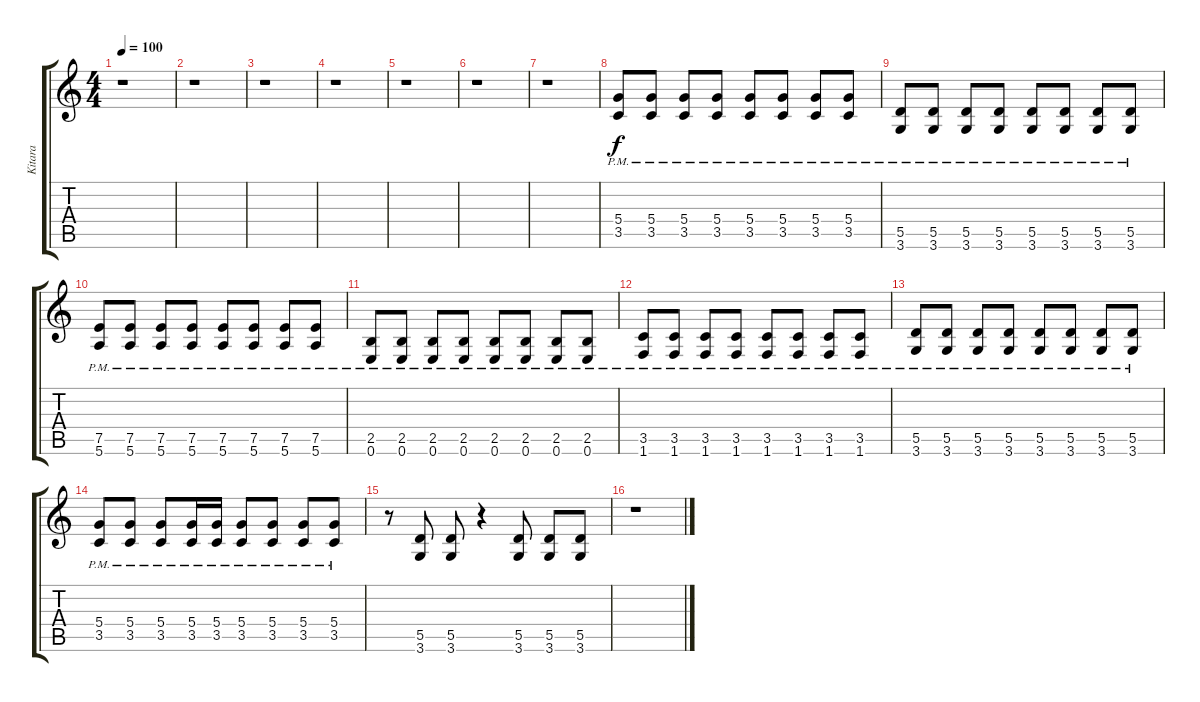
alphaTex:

\track ("Kitara" "Kitara") {instrument overdrivenguitar}
\staff {score tabs}
\tuning (E4 B3 G3 D3 A2 E2) {hide}
\ts (4 4)
\tempo 100
\clef g2
\ks c
r.1{dy f} |
r.1 |
r.1 |
r.1 |
r.1 |
r.1 |
r.1 |
(5.4{pm} 3.5{pm}).8 (5.4{pm} 3.5{pm}).8 (5.4{pm} 3.5{pm}).8 (5.4{pm} 3.5{pm}).8 (5.4{pm} 3.5{pm}).8 (5.4{pm} 3.5{pm}).8 (5.4{pm} 3.5{pm}).8 (5.4{pm} 3.5{pm}).8 |
(5.5{pm} 3.6{pm}).8 (5.5{pm} 3.6{pm}).8 (5.5{pm} 3.6{pm}).8 (5.5{pm} 3.6{pm}).8 (5.5{pm} 3.6{pm}).8 (5.5{pm} 3.6{pm}).8 (5.5{pm} 3.6{pm}).8 (5.5{pm} 3.6{pm}).8 |
(7.5{pm} 5.6{pm}).8 (7.5{pm} 5.6{pm}).8 (7.5{pm} 5.6{pm}).8 (7.5{pm} 5.6{pm}).8 (7.5{pm} 5.6{pm}).8 (7.5{pm} 5.6{pm}).8 (7.5{pm} 5.6{pm}).8 (7.5{pm} 5.6{pm}).8 |
(2.5{pm} 0.6{pm}).8 (2.5{pm} 0.6{pm}).8 (2.5{pm} 0.6{pm}).8 (2.5{pm} 0.6{pm}).8 (2.5{pm} 0.6{pm}).8 (2.5{pm} 0.6{pm}).8 (2.5{pm} 0.6{pm}).8 (2.5{pm} 0.6{pm}).8 |
(3.5{pm} 1.6{pm}).8 (3.5{pm} 1.6{pm}).8 (3.5{pm} 1.6{pm}).8 (3.5{pm} 1.6{pm}).8 (3.5{pm} 1.6{pm}).8 (3.5{pm} 1.6{pm}).8 (3.5{pm} 1.6{pm}).8 (3.5{pm} 1.6{pm}).8 |
(5.5{pm} 3.6{pm}).8 (5.5{pm} 3.6{pm}).8 (5.5{pm} 3.6{pm}).8 (5.5{pm} 3.6{pm}).8 (5.5{pm} 3.6{pm}).8 (5.5{pm} 3.6{pm}).8 (5.5{pm} 3.6{pm}).8 (5.5{pm} 3.6{pm}).8 |
(5.4{pm} 3.5{pm}).8 (5.4{pm} 3.5{pm}).8 (5.4{pm} 3.5{pm}).8 (5.4{pm} 3.5{pm}).16 (5.4{pm} 3.5{pm}).16 (5.4{pm} 3.5{pm}).8 (5.4{pm} 3.5{pm}).8 (5.4{pm} 3.5{pm}).8 (5.4{pm} 3.5{pm}).8 |
r.8 (5.5 3.6).8 (5.5 3.6).8 r.4 (5.5 3.6).8 (5.5 3.6).8 (5.5 3.6).8 |
r.1
